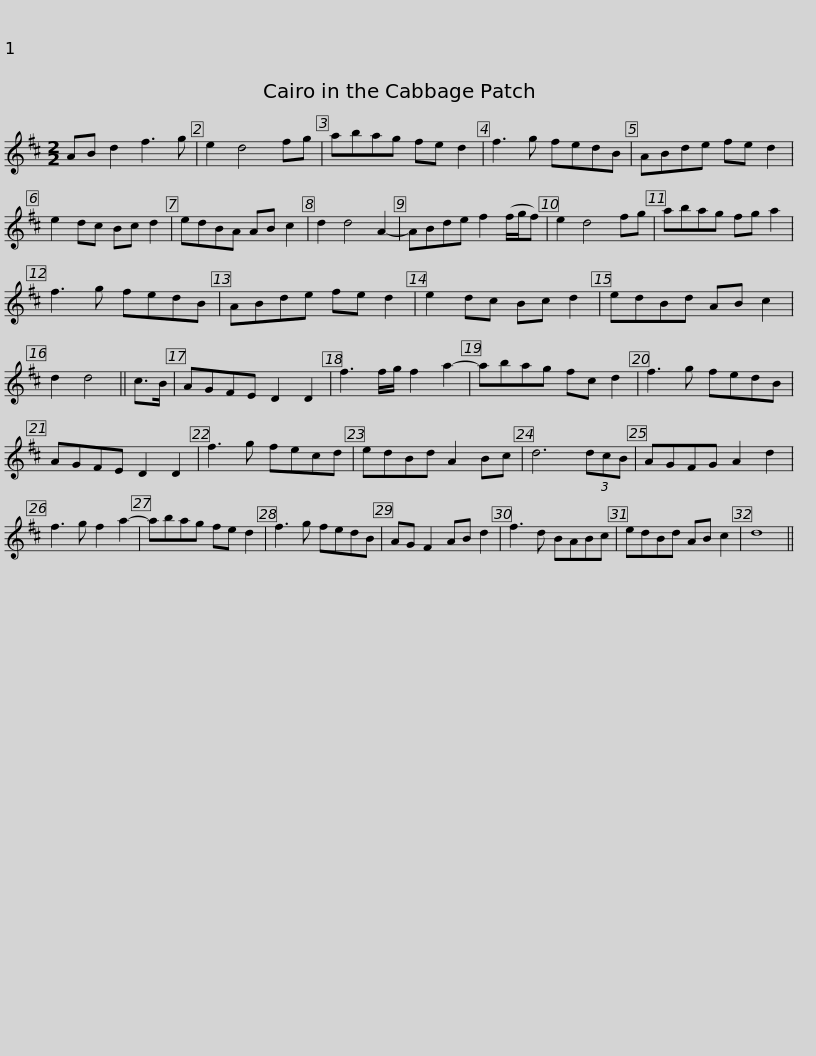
X:1
L:1/8
M:2/2
I:linebreak $
K:D
V:1 treble
V:1
 AB d2 f3 g | e2 d4 fg | abag fe d2 | f3 g fedB | ABde fe d2 | %5
 e2 dc Bc d2 |$ edBA AB c2 | d2 d4 A2- | ABde f2 (f/g/f) | e2 d4 fg | %10
 abag fg a2 | f3 g fedB | ABde fe d2 |$ e2 dc Bc d2 | edBd AB c2 | %15
 d2 d4 || c>B | AGFE D2 D2 | f3 f/g/ f2 a2- | abag fc d2 | %20
 f3 g fedB |$ AGFE D2 D2 | f3 g fecd | edBd A2 Bc | d6 (3dcB | %25
 AGFG A2 d2 | f3 g f2 a2- | abag fe d2 |$ f3 g fedB | AG F2 AB d2 | %30
 f3 d BABc | edBd AB c2 | d8 || %33
